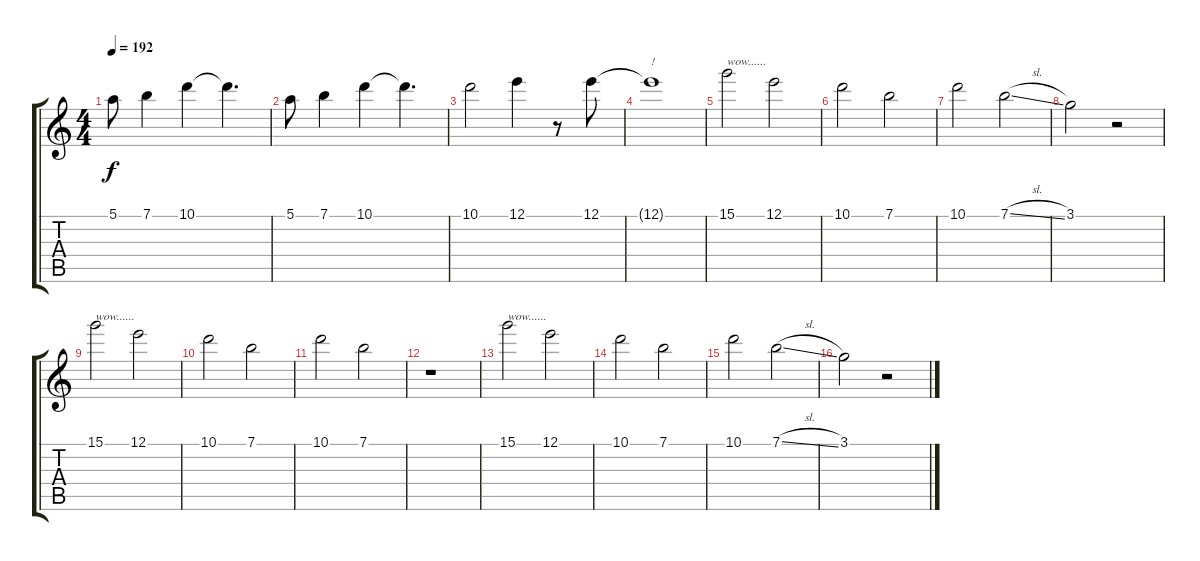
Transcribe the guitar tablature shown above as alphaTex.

\track "" {instrument distortionguitar}
\staff {score tabs}
\tuning (E4 B3 G3 D3 A2 E2) {hide}
\ts (4 4)
\tempo 192
\clef g2
\ks c
5.1.8{txt "" dy f} 7.1.4{txt ""} 10.1.4{txt ""} 10.1{t}.4{d} |
5.1.8{txt ""} 7.1.4{txt ""} 10.1.4{txt ""} 10.1{t}.4{d txt ""} |
10.1.2{txt ""} 12.1.4{txt ""} r.8 12.1.8{txt ""} |
12.1{t}.1{txt "!"} |
15.1.2{txt "wow......"} 12.1.2 |
10.1.2 7.1.2 |
10.1.2 7.1{sl}.2 |
3.1.2 r.2 |
15.1.2{txt "wow......"} 12.1.2 |
10.1.2 7.1.2 |
10.1.2 7.1.2 |
r.1 |
15.1.2{txt "wow......"} 12.1.2 |
10.1.2 7.1.2 |
10.1.2 7.1{sl}.2 |
3.1.2 r.2
